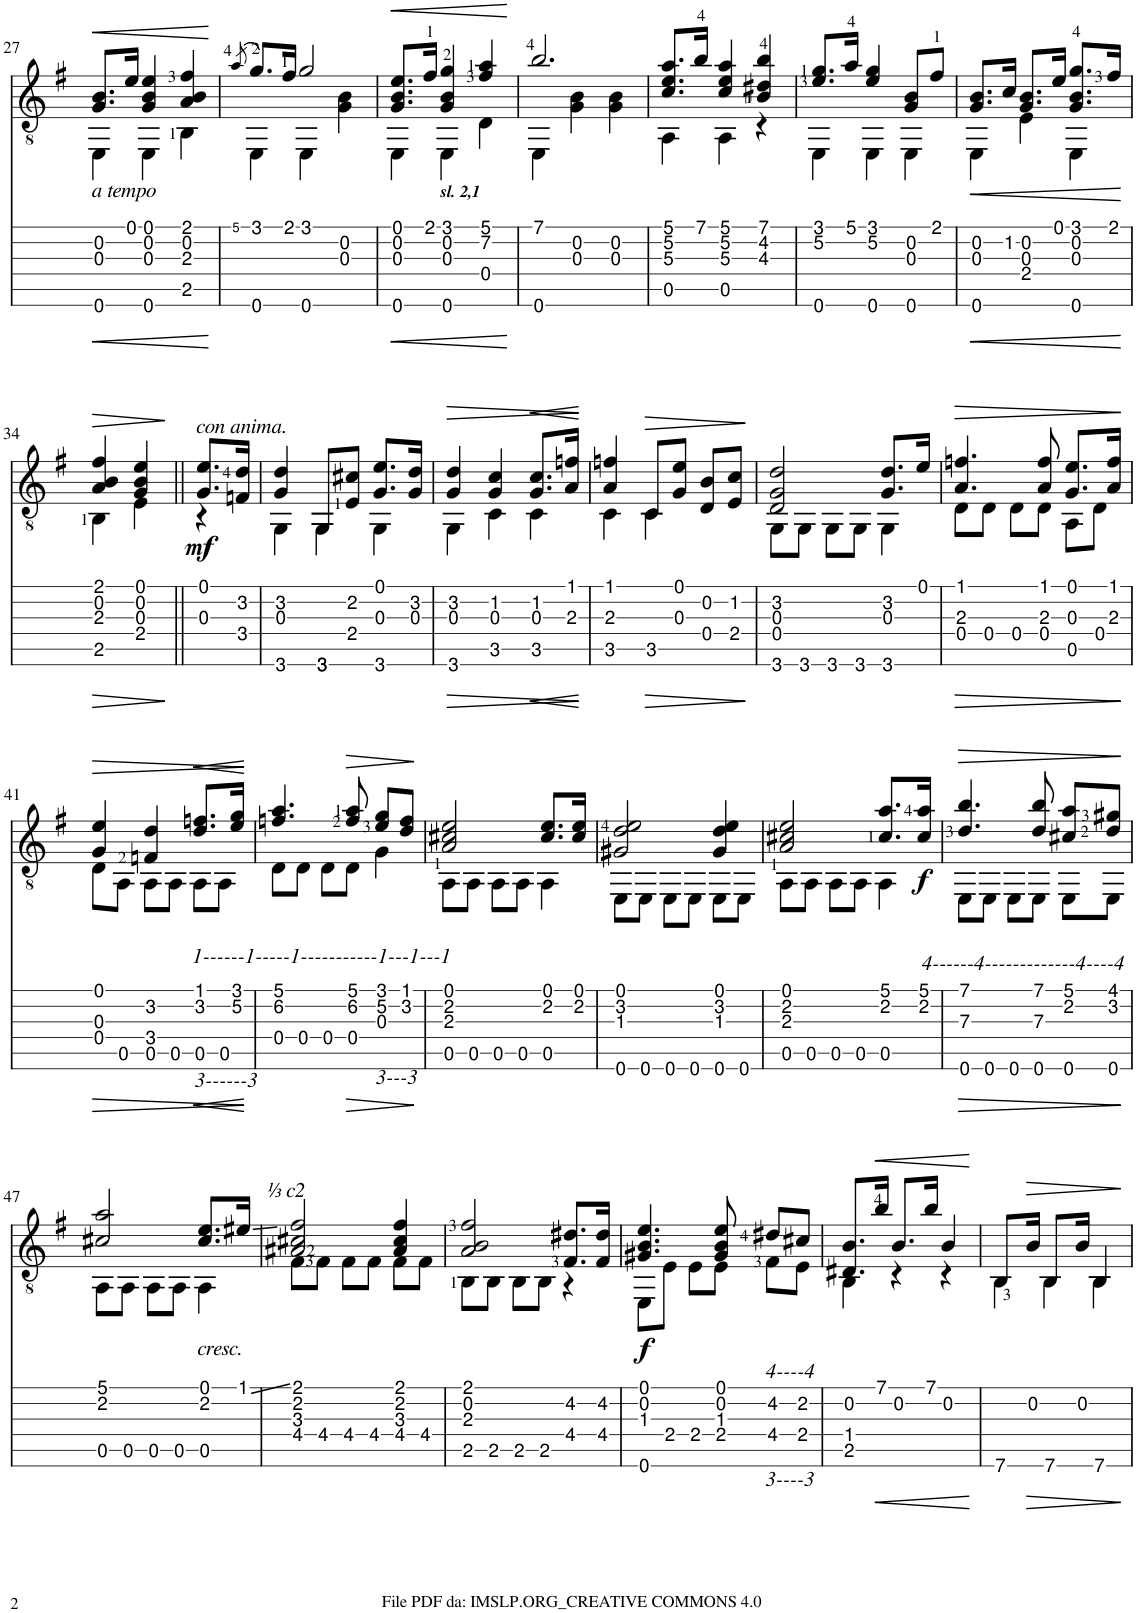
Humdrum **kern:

**kern	**kern	**dynam
*part1	*part1	*part1
*staff2	*staff1	*staff1/2
*I"Guitar	*	*
*I'Guit.	*	*
!!LO:PB:g=z
*	*clefGv2	*
*k[f#]	*k[f#]	*
*M3/4	*M3/4	*
=27	=27	=27
*^	*	*
!LO:TX:a:i:t=a tempo	!	!	!
!	!	!	!LO:HP:b
*	*	*^	*
8.G\ 8.B\L	4EE	8.G/ 8.B/L	4EE\	<
16eJk	.	16e/Jk	.	.
4G 4B 4e	4EE	4G/ 4B/ 4e/	4EE\	.
4A 4B 4f#	4BB	4A/ 4B/ 4f#/	4BB\	.
*v	*v	*	*	*
*	*v	*v	*
.	.	[
=28	=28	=28
qa	(8qa/	.
*^	*^	*
8.gL	4EE	8.g/L)	4EE\	.
16f#Jk	.	16f#/Jk	.	.
2g	4EE	2g/	4EE\	.
.	4G 4B	.	4G\ 4B\	.
=29	=29	=29	=29	=29
!	!	!	!	!LO:HP:b
8.G\ 8.B\ 8.e\L	4EE	8.G/ 8.B/ 8.e/L	4EE\	<
16f#Jk	.	16f#/Jk	.	.
!LO:TX:a:Bi:t=sl. 2,1	!	!	!	!
4G 4B 4g	4EE	4G/ 4B/ 4g/	4EE\	.
4f# 4a	4D	4f#/ 4a/	4D\	.
*v	*v	*	*	*
*	*v	*v	*
.	.	[
=30	=30	=30
*^	*^	*
2.b	4EE	2.b/	4EE\	.
.	4G 4B	.	4G\ 4B\	.
.	4G 4B	.	4G\ 4B\	.
=31	=31	=31	=31	=31
8.c\ 8.e\ 8.a\L	4AA	8.c/ 8.e/ 8.a/L	4AA\	.
16bJk	.	16b/Jk	.	.
4c 4e 4a	4AA	4c/ 4e/ 4a/	4AA\	.
4B 4d#X 4b	4r	4B/ 4d#X/ 4b/	4r	.
=32	=32	=32	=32	=32
8.e\ 8.g\L	4EE	8.e/ 8.g/L	4EE\	.
16aJk	.	16a/Jk	.	.
4e 4g	4EE	4e/ 4g/	4EE\	.
8G\ 8B\L	4EE	8G/ 8B/L	4EE\	.
8f#J	.	8f#/J	.	.
=33	=33	=33	=33	=33
!	!	!	!	!LO:HP:b
8.G\ 8.B\L	4EE	8.G/ 8.B/L	4EE\	<
16cJk	.	16c/Jk	.	.
8.G\ 8.B\L	4E	8.G/ 8.B/L	4E\	.
16eJk	.	16e/Jk	.	.
8.G\ 8.B\ 8.g\L	4EE	8.G/ 8.B/ 8.g/L	4EE\	.
16f#Jk	.	16f#/Jk	.	.
*v	*v	*	*	*
*	*v	*v	*
.	.	[
!!LO:LB:g=z
=34	=34	=34
*^	*	*
!	!	!	!LO:HP:b
*	*	*^	*
4A 4B 4f#	4BB	4A/ 4B/ 4f#/	4BB\	>
4G 4B 4e	4E	4G/ 4B/ 4e/	4E\	.
*v	*v	*	*	*
*	*v	*v	*
.	.	]
=35||	=35||	=35||
*^	*^	*
!	!	!LO:TX:a:i:t=con anima.	!	!
!	!	!	!	!LO:DY:a=2
8.G\ 8.e\L	4r	8.G/ 8.e/L	4r	mf
16F\ 16d\Jk	.	16Fn/ 16d/Jk	.	.
=36	=36	=36	=36	=36
4G 4d	4GG	4G/ 4d/	4GG\	.
8GGL	4GG	8GG/L	4GG\	.
8E\ 8c#\J	.	8E/ 8c#X/J	.	.
8.G\ 8.e\L	4GG	8.G/ 8.e/L	4GG\	.
16G\ 16d\Jk	.	16G/ 16d/Jk	.	.
=37	=37	=37	=37	=37
!	!	!	!	!LO:HP:b
4G 4d	4GG	4G/ 4d/	4GG\	>
4G 4c	4C	4G/ 4c/	4C\	.
!	!	!	!	!LO:HP:b
8.G\ 8.c\L	4C	8.G/ 8.c/L	4C\	<
16A\ 16f\Jk	.	16A/ 16fn/Jk	.	.
*v	*v	*	*	*
*	*v	*v	*
.	.	] [
=38	=38	=38
*^	*^	*
4A 4f	4C	4A/ 4fn/	4C\	.
!	!	!	!	!LO:HP:b
8CL	4C	8C/L	4C\	>
8G\ 8e\J	.	8G/ 8e/J	.	.
8D\ 8B\L	4ryy	8D/ 8B/L	4ryy	.
8E\ 8c\J	.	8E/ 8c/J	.	.
*v	*v	*	*	*
*	*v	*v	*
.	.	]
=39	=39	=39
*^	*^	*
2D 2G 2d	8GGL	2D/ 2G/ 2d/	8GG\L	.
.	8GGJ	.	8GG\J	.
.	8GGL	.	8GG\L	.
.	8GGJ	.	8GG\J	.
8.G\ 8.d\L	4GG	8.G/ 8.d/L	4GG\	.
16eJk	.	16e/Jk	.	.
=40	=40	=40	=40	=40
!	!	!	!	!LO:HP:b
4.A 4.f	8DL	4.A/ 4.fn/	8D\L	>
.	8DJ	.	8D\J	.
.	8DL	.	8D\L	.
8A 8f	8DJ	8A/ 8f/	8D\J	.
8.G\ 8.e\L	8AAL	8.G/ 8.e/L	8AA\L	.
.	8DJ	.	8D\J	.
16A\ 16f\Jk	.	16A/ 16f/Jk	.	.
*v	*v	*	*	*
*	*v	*v	*
.	.	]
!!LO:LB:g=z
=41	=41	=41
*^	*	*
!	!	!	!LO:HP:b
*	*	*^	*
4G 4e	8DL	4G/ 4e/	8D\L	>
.	8AAJ	.	8AA\J	.
4F 4d	8AAL	4Fn/ 4d/	8AA\L	.
.	8AAJ	.	8AA\J	.
!LO:TX:a:i:t=1------1-----1-----------1---1---1	!	!	!	!
!LO:TX:b:i:t=3------3	!	!	!	!
!	!	!	!	!LO:HP:b
8.d\ 8.f\L	8AAL	8.d/ 8.fn/L	8AA\L	<
.	8AAJ	.	8AA\J	.
16e\ 16g\Jk	.	16e/ 16g/Jk	.	.
*v	*v	*	*	*
*	*v	*v	*
.	.	] [
=42	=42	=42
*^	*^	*
4.f 4.a	8DL	4.fn/ 4.a/	8D\L	.
.	8DJ	.	8D\J	.
.	8DL	.	8D\L	.
!	!	!	!	!LO:HP:b
8f 8a	8DJ	8f/ 8a/	8D\J	>
!LO:TX:b:i:t=3---3	!	!	!	!
8e\ 8g\L	4G	8e/ 8g/L	4G\	.
8d\ 8f\J	.	8d/ 8f/J	.	.
*v	*v	*	*	*
*	*v	*v	*
.	.	]
=43	=43	=43
*^	*^	*
2A 2c# 2e	8AAL	2A/ 2c#X/ 2e/	8AA\L	.
.	8AAJ	.	8AA\J	.
.	8AAL	.	8AA\L	.
.	8AAJ	.	8AA\J	.
8.c#\ 8.e\L	4AA	8.c#/ 8.e/L	4AA\	.
16c#\ 16e\Jk	.	16c#/ 16e/Jk	.	.
=44	=44	=44	=44	=44
2G# 2d 2e	8EEL	2G#X/ 2d/ 2e/	8EE\L	.
.	8EEJ	.	8EE\J	.
.	8EEL	.	8EE\L	.
.	8EEJ	.	8EE\J	.
4G# 4d 4e	8EEL	4G#/ 4d/ 4e/	8EE\L	.
.	8EEJ	.	8EE\J	.
=45	=45	=45	=45	=45
2A 2c# 2e	8AAL	2A/ 2c#X/ 2e/	8AA\L	.
.	8AAJ	.	8AA\J	.
.	8AAL	.	8AA\L	.
.	8AAJ	.	8AA\J	.
8.c#\ 8.a\L	4AA	8.c#/ 8.a/L	4AA\	.
!LO:TX:a:i:t=4------4-------------4----4	!	!	!	!
!	!	!	!	!LO:DY:a=2
16c#\ 16a\Jk	.	16c#/ 16a/Jk	.	f
=46	=46	=46	=46	=46
!	!	!	!	!LO:HP:b
4.d 4.b	8EEL	4.d/ 4.b/	8EE\L	>
.	8EEJ	.	8EE\J	.
.	8EEL	.	8EE\L	.
8d 8b	8EEJ	8d/ 8b/	8EE\J	.
8c#\ 8a\L	8EEL	8c#X/ 8a/L	8EE\L	.
8d\ 8g#\J	8EEJ	8d/ 8g#X/J	8EE\J	.
*v	*v	*	*	*
*	*v	*v	*
.	.	]
!!LO:LB:g=z
=47	=47	=47
*^	*^	*
2c# 2a	8AAL	2c#X/ 2a/	8AA\L	.
.	8AAJ	.	8AA\J	.
.	8AAL	.	8AA\L	.
.	8AAJ	.	8AA\J	.
!LO:TX:a:i:t=cresc.	!	!	!	!
8.c#\ 8.e\L	4AA	8.c#/ 8.e/L	4AA\	.
16e#Jk	.	16e#X/Jk	.	.
=48	=48	=48	=48	=48
!	!	!LO:TX:a:i:t=⅓ c2	!	!
2A# 2c# 2f#	8F#L	2A#X/ 2c#X/ 2f#/	8F#\L	.
.	8F#J	.	8F#\J	.
.	8F#L	.	8F#\L	.
.	8F#J	.	8F#\J	.
4A# 4c# 4f#	8F#L	4A#/ 4c#/ 4f#/	8F#\L	.
.	8F#J	.	8F#\J	.
=49	=49	=49	=49	=49
2A 2B 2f#	8BBL	2A/ 2B/ 2f#/	8BB\L	.
.	8BBJ	.	8BB\J	.
.	8BBL	.	8BB\L	.
.	8BBJ	.	8BB\J	.
8.F#\ 8.d#\L	4r	8.F#/ 8.d#X/L	4r	.
16F#\ 16d#\Jk	.	16F#/ 16d#/Jk	.	.
=50	=50	=50	=50	=50
!	!	!	!	!LO:DY:a=2
4.G# 4.B 4.e	8EEL	4.G#X/ 4.B/ 4.e/	8EE\L	f
.	8EJ	.	8E\J	.
.	8EL	.	8E\L	.
8G# 8B 8e	8EJ	8G#/ 8B/ 8e/	8E\J	.
!LO:TX:a:i:t=4----4	!	!	!	!
!LO:TX:b:i:t=3----3	!	!	!	!
8d#L	8F#L	8d#X/L	8F#\L	.
8c#J	8EJ	8c#X/J	8E\J	.
=51	=51	=51	=51	=51
8.D#\ 8.B\L	4BB	8.D#X/ 8.B/L	4BB\	.
!	!	!	!	!LO:HP:b
16bJk	.	16b/Jk	.	<
8.BL	4r	8.B/L	4r	.
16bJk	.	16b/Jk	.	.
4B	4r	4B/	4r	.
*v	*v	*	*	*
*	*v	*v	*
.	.	[
=52	=52	=52
*^	*^	*
8.BBL	4BB	8.BB/L	4BB\	.
!	!	!	!	!LO:HP:b
16BJk	.	16B/Jk	.	>
8.BBL	4BB	8.BB/L	4BB\	.
16BJk	.	16B/Jk	.	.
4BB	4BB	4BB/	4BB\	.
*v	*v	*	*	*
*	*v	*v	*
.	.	]
=	=	=
*-	*-	*-
